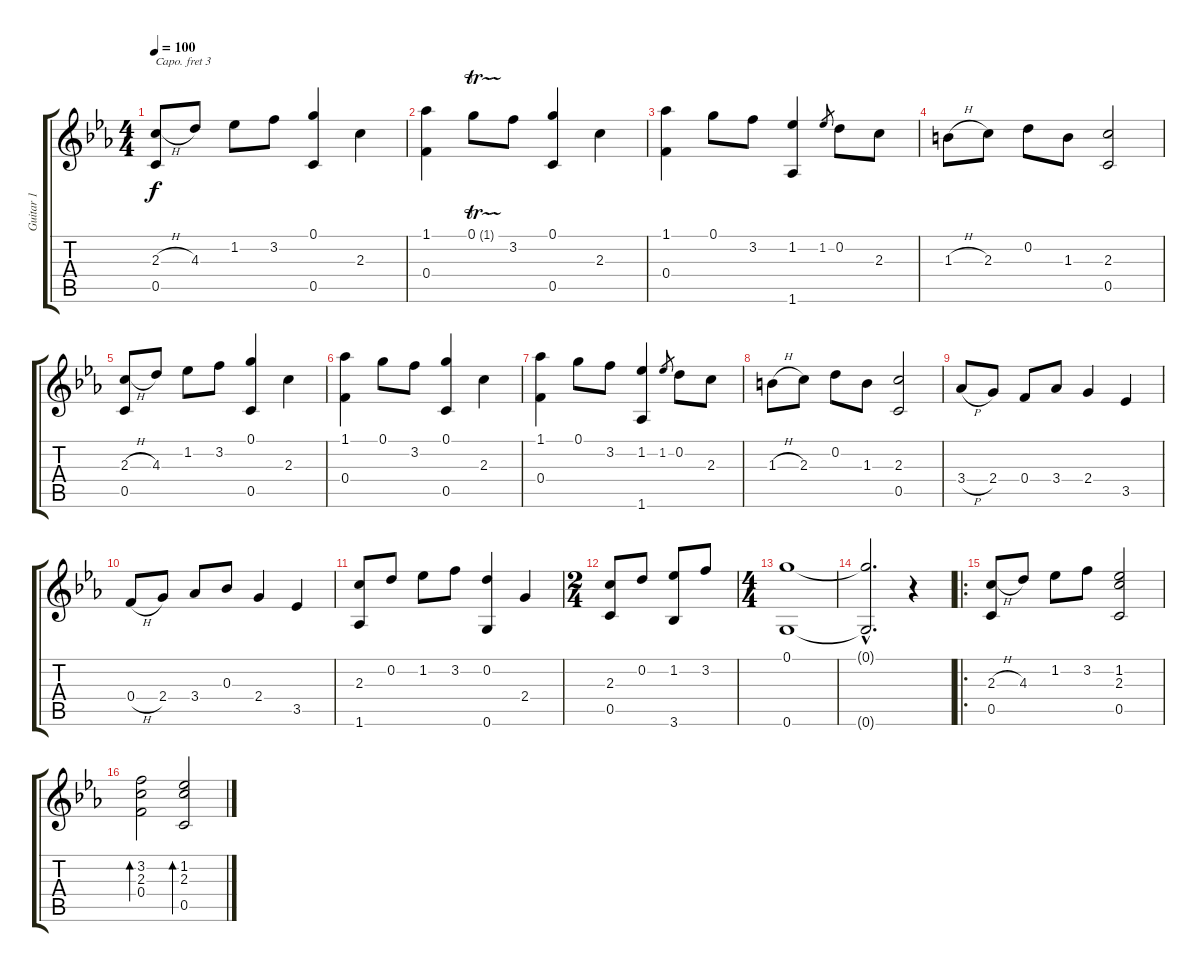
\track ("Guitar 1" "Guitar 1") {instrument acousticguitarnylon}
\staff {score tabs}
\capo 3
\tuning (E4 B3 G3 D3 A2 E2) {hide}
\ts (4 4)
\tempo 100
\clef g2
\ks cminor
(2.3{h} 0.5).8{dy f instrument acousticguitarnylon} 4.3.8 1.2.8 3.2.8 (0.1 0.5).4 2.3.4 |
(1.1 0.4).4 0.1{tr (1 32)}.8 3.2.8 (0.1 0.5).4 2.3.4 |
(1.1 0.4).4 0.1.8 3.2.8 (1.2 1.6).4 1.2.8{gr} 0.2.8 2.3.8 |
1.3{h}.8 2.3.8 0.2.8 1.3.8 (2.3 0.5).2 |
(2.3{h} 0.5).8 4.3.8 1.2.8 3.2.8 (0.1 0.5).4 2.3.4 |
(1.1 0.4).4 0.1.8 3.2.8 (0.1 0.5).4 2.3.4 |
(1.1 0.4).4 0.1.8 3.2.8 (1.2 1.6).4 1.2.8{gr} 0.2.8 2.3.8 |
1.3{h}.8 2.3.8 0.2.8 1.3.8 (2.3 0.5).2 |
3.4{h}.8 2.4.8 0.4.8 3.4.8 2.4.4 3.5.4 |
0.4{h}.8 2.4.8 3.4.8 0.3.8 2.4.4 3.5.4 |
(2.3 1.6).8 0.2.8 1.2.8 3.2.8 (0.2 0.6).4 2.4.4 |
\ts (2 4)
(2.3 0.5).8 0.2.8 (1.2 3.6).8 3.2.8 |
\ts (4 4)
(0.1 0.6).1 |
(0.1{hac t} 0.6{hac t}).2{d} r.4 |
\ro
(2.3{h} 0.5).8 4.3.8 1.2.8 3.2.8 (1.2 2.3 0.5).2 |
(3.2 2.3 0.4).2{bd 120} (1.2 2.3 0.5).2{bd 120}
